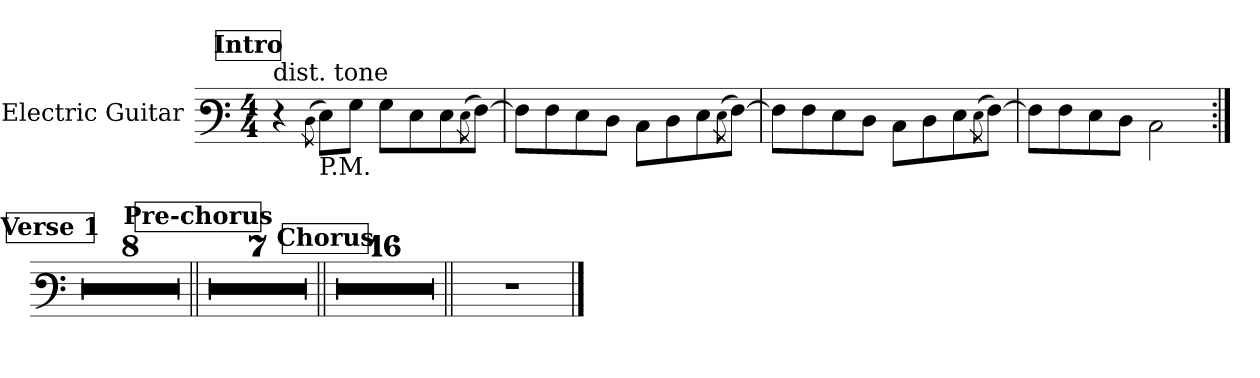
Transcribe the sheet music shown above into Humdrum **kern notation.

**kern
*part1
*staff1
*I"Electric Guitar
*I'El. Guit.
*stria6
*
*k[]
*M4/4
*MM105
!!LO:REH:place=s1:a:B:fs=14:t=Intro
=1
!LO:TX:a:t=dist. tone
4r
(>8qD\
!LO:TX:b:t=P.M.
8E\L)
8G\J
8G\L
8E\
8E\
(>8qE\
[8F\J)
=2
8F\L]
8F\
8E\
8D\J
8C\L
8D\
8E\
(>8qE\
[8F\J)
=3
8F\L]
8F\
8E\
8D\J
8C\L
8D\
8E\
(>8qE\
[8F\J)
=4
8F\L]
8F\
8E\
8D\J
2C\
!!LO:REH:place=s1:a:B:fs=14:t=Verse 1
=5:|!
1r
=6
1r
!!LO:LB:g=z
=7
1r
=8
1r
=9
1r
=10
1r
=11
1r
=12
1r
!!LO:REH:place=s1:a:B:fs=14:t=Pre-chorus
=13||
1r
=14
1r
=15
1r
=16
1r
=17
1r
=18
1r
!!LO:LB:g=z
=19
1r
!!LO:REH:place=s1:a:B:fs=14:t=Chorus
=20||
1r
=21
1r
=22
1r
=23
1r
=24
1r
=25
1r
=26
1r
=27
1r
=28
1r
=29
1r
=30
1r
!!LO:LB:g=z
=31
1r
=32
1r
=33
1r
=34
1r
=35
1r
=36||
1r
==
*-
